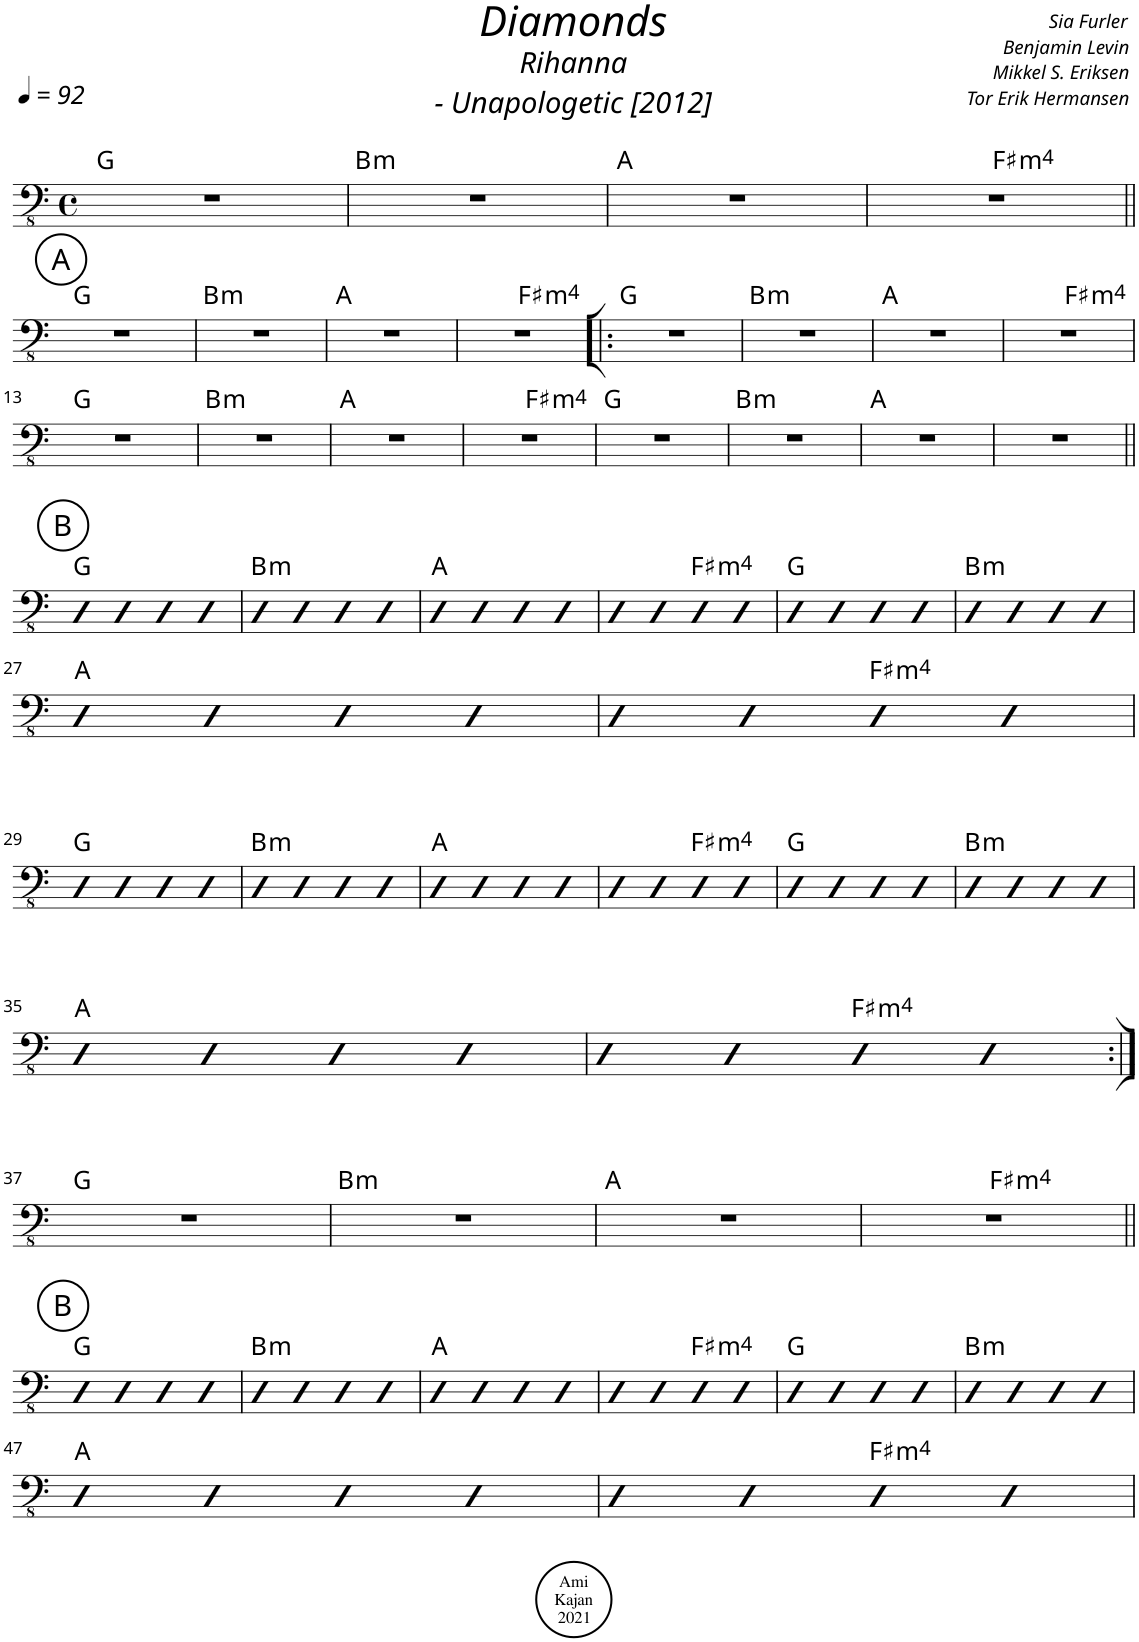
**kern	**harte
*part1	*part1
*staff1	*
*I"Acoustic Bass	*
*I'Bass	*
*clefFv4	*
*k[]	*
*M4/4	*
*met(c)	*
*MM92	*
=1	=1
1r	G:maj
=2	=2
!	!LO:H:kt=m
1r	B:min
=3	=3
1r	A:maj
=4	=4
*^	*
1r	2ryy	.
!	!	!LO:H:kt=m
.	2ryy	F#:min(4)
*v	*v	*
!!LO:LB:g=z
!!LO:REH:place=s1:a:cj:enc=circle:fs=14:t=A
=5||	=5||
1r	G:maj
=6	=6
!	!LO:H:kt=m
1r	B:min
=7	=7
1r	A:maj
=8	=8
*^	*
1r	2ryy	.
!	!	!LO:H:kt=m
.	2ryy	F#:min(4)
*v	*v	*
=9!|:	=9!|:
1r	G:maj
=10	=10
!	!LO:H:kt=m
1r	B:min
=11	=11
1r	A:maj
=12	=12
*^	*
1r	2ryy	.
!	!	!LO:H:kt=m
.	2ryy	F#:min(4)
*v	*v	*
!!LO:LB:g=z
=13	=13
1r	G:maj
=14	=14
!	!LO:H:kt=m
1r	B:min
=15	=15
1r	A:maj
=16	=16
*^	*
1r	2ryy	.
!	!	!LO:H:kt=m
.	2ryy	F#:min(4)
*v	*v	*
=17	=17
1r	G:maj
=18	=18
!	!LO:H:kt=m
1r	B:min
=19	=19
1r	A:maj
=20	=20
1r	.
!!LO:LB:g=z
!!LO:REH:place=s1:a:cj:enc=circle:fs=14:t=B
=21||	=21||
4DD	G:maj
4DD	.
4DD	.
4DD	.
=22	=22
!	!LO:H:kt=m
4DD	B:min
4DD	.
4DD	.
4DD	.
=23	=23
4DD	A:maj
4DD	.
4DD	.
4DD	.
=24	=24
4DD	.
4DD	.
!	!LO:H:kt=m
4DD	F#:min(4)
4DD	.
=25	=25
4DD	G:maj
4DD	.
4DD	.
4DD	.
=26	=26
!	!LO:H:kt=m
4DD	B:min
4DD	.
4DD	.
4DD	.
!!LO:LB:g=z
=27	=27
4DD	A:maj
4DD	.
4DD	.
4DD	.
=28	=28
4DD	.
4DD	.
!	!LO:H:kt=m
4DD	F#:min(4)
4DD	.
!!LO:LB:g=z
=29	=29
4DD	G:maj
4DD	.
4DD	.
4DD	.
=30	=30
!	!LO:H:kt=m
4DD	B:min
4DD	.
4DD	.
4DD	.
=31	=31
4DD	A:maj
4DD	.
4DD	.
4DD	.
=32	=32
4DD	.
4DD	.
!	!LO:H:kt=m
4DD	F#:min(4)
4DD	.
=33	=33
4DD	G:maj
4DD	.
4DD	.
4DD	.
=34	=34
!	!LO:H:kt=m
4DD	B:min
4DD	.
4DD	.
4DD	.
!!LO:LB:g=z
=35	=35
4DD	A:maj
4DD	.
4DD	.
4DD	.
=36	=36
4DD	.
4DD	.
!	!LO:H:kt=m
4DD	F#:min(4)
4DD	.
!!LO:LB:g=z
=37:|!	=37:|!
1r	G:maj
=38	=38
!	!LO:H:kt=m
1r	B:min
=39	=39
1r	A:maj
=40	=40
*^	*
1r	2ryy	.
!	!	!LO:H:kt=m
.	2ryy	F#:min(4)
*v	*v	*
!!LO:LB:g=z
!!LO:REH:place=s1:a:cj:enc=circle:fs=14:t=B
=41||	=41||
4DD	G:maj
4DD	.
4DD	.
4DD	.
=42	=42
!	!LO:H:kt=m
4DD	B:min
4DD	.
4DD	.
4DD	.
=43	=43
4DD	A:maj
4DD	.
4DD	.
4DD	.
=44	=44
4DD	.
4DD	.
!	!LO:H:kt=m
4DD	F#:min(4)
4DD	.
=45	=45
4DD	G:maj
4DD	.
4DD	.
4DD	.
=46	=46
!	!LO:H:kt=m
4DD	B:min
4DD	.
4DD	.
4DD	.
!!LO:LB:g=z
=47	=47
4DD	A:maj
4DD	.
4DD	.
4DD	.
=48	=48
4DD	.
4DD	.
!	!LO:H:kt=m
4DD	F#:min(4)
4DD	.
=	=
*-	*-
